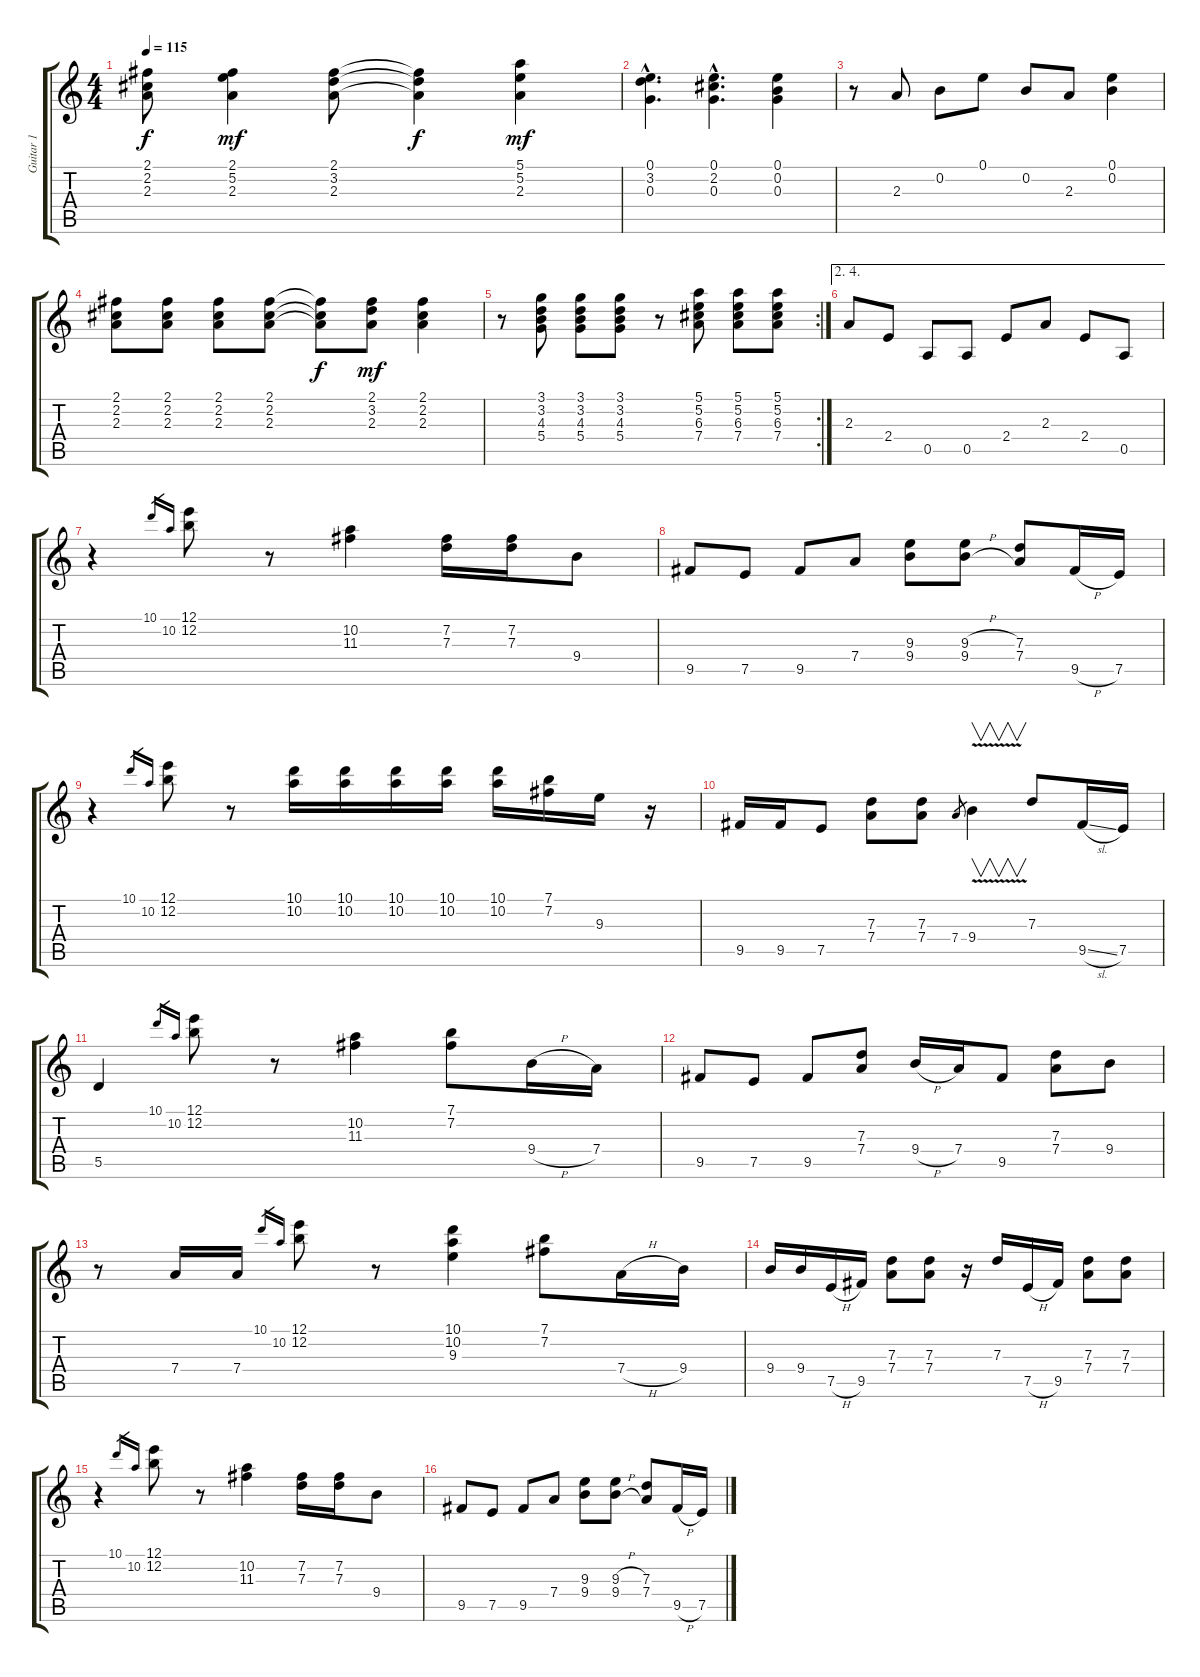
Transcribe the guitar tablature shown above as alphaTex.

\track ("Guitar 1" "Guitar 1") {instrument electricguitarclean}
\staff {score tabs}
\tuning (E4 B3 G3 D3 A2 E2) {hide}
\ts (4 4)
\tempo 115
\clef g2
\ks c
(2.1{t} 2.2{t} 2.3{t}).8{dy f} (2.1 5.2 2.3).4{dy mf} (2.1 3.2 2.3).8 (2.1{t} 3.2{t} 2.3{t}).4{dy f} (5.1 5.2 2.3).4{dy mf} |
(0.1{hac} 3.2{hac} 0.3{hac}).4{d} (0.1{hac} 2.2{hac} 0.3{hac}).4{d} (0.1 0.2 0.3).4 |
r.8 2.3.8 0.2.8 0.1.8 0.2.8 2.3.8 (0.1 0.2).4 |
(2.1 2.2 2.3).8 (2.1 2.2 2.3).8 (2.1 2.2 2.3).8 (2.1 2.2 2.3).8 (2.1{t} 2.2{t} 2.3{t}).8{dy f} (2.1 3.2 2.3).8{dy mf} (2.1 2.2 2.3).4 |
\rc 2
r.8 (3.1 3.2 4.3 5.4).8 (3.1 3.2 4.3 5.4).8 (3.1 3.2 4.3 5.4).8 r.8 (5.1 5.2 6.3 7.4).8 (5.1 5.2 6.3 7.4).8 (5.1 5.2 6.3 7.4).8 |
\ae (2 4)
2.3.8 2.4.8 0.5.8 0.5.8 2.4.8 2.3.8 2.4.8 0.5.8 |
r.4 10.1.16{gr} 10.2.16{gr} (12.1 12.2).8 r.8 (10.2 11.3).4 (7.2 7.3).16 (7.2 7.3).16 9.4.8 |
9.5.8 7.5.8 9.5.8 7.4.8 (9.3 9.4).8 (9.3{h} 9.4{h}).8 (7.3 7.4).8 9.5{h}.16 7.5.16 |
r.4 10.1.16{gr} 10.2.16{gr} (12.1 12.2).8 r.8 (10.1 10.2).16 (10.1 10.2).16 (10.1 10.2).16 (10.1 10.2).16 (10.1 10.2).16 (7.1 7.2).16 9.3.16 r.16 |
9.5.16 9.5.16 7.5.8 (7.3 7.4).8 (7.3 7.4).8 7.4.8{gr} 9.4{v}.4{v} 7.3.8 9.5{sl}.16 7.5.16 |
5.5.4 10.1.16{gr} 10.2.16{gr} (12.1 12.2).8 r.8 (10.2 11.3).4 (7.1 7.2).8 9.4{h}.16 7.4.16 |
9.5.8 7.5.8 9.5.8 (7.3 7.4).8 9.4{h}.16 7.4.16 9.5.8 (7.3 7.4).8 9.4.8 |
r.8 7.4.16 7.4.16 10.1.16{gr} 10.2.16{gr} (12.1 12.2).8 r.8 (10.1 10.2 9.3).4 (7.1 7.2).8 7.4{h}.16 9.4.16 |
9.4.16 9.4.16 7.5{h}.16 9.5.16 (7.3 7.4).8 (7.3 7.4).8 r.16 7.3.16 7.5{h}.16 9.5.16 (7.3 7.4).8 (7.3 7.4).8 |
r.4 10.1.16{gr} 10.2.16{gr} (12.1 12.2).8 r.8 (10.2 11.3).4 (7.2 7.3).16 (7.2 7.3).16 9.4.8 |
9.5.8{volume 12} 7.5.8 9.5.8 7.4.8 (9.3 9.4).8 (9.3{h} 9.4{h}).8 (7.3 7.4).8 9.5{h}.16 7.5.16
